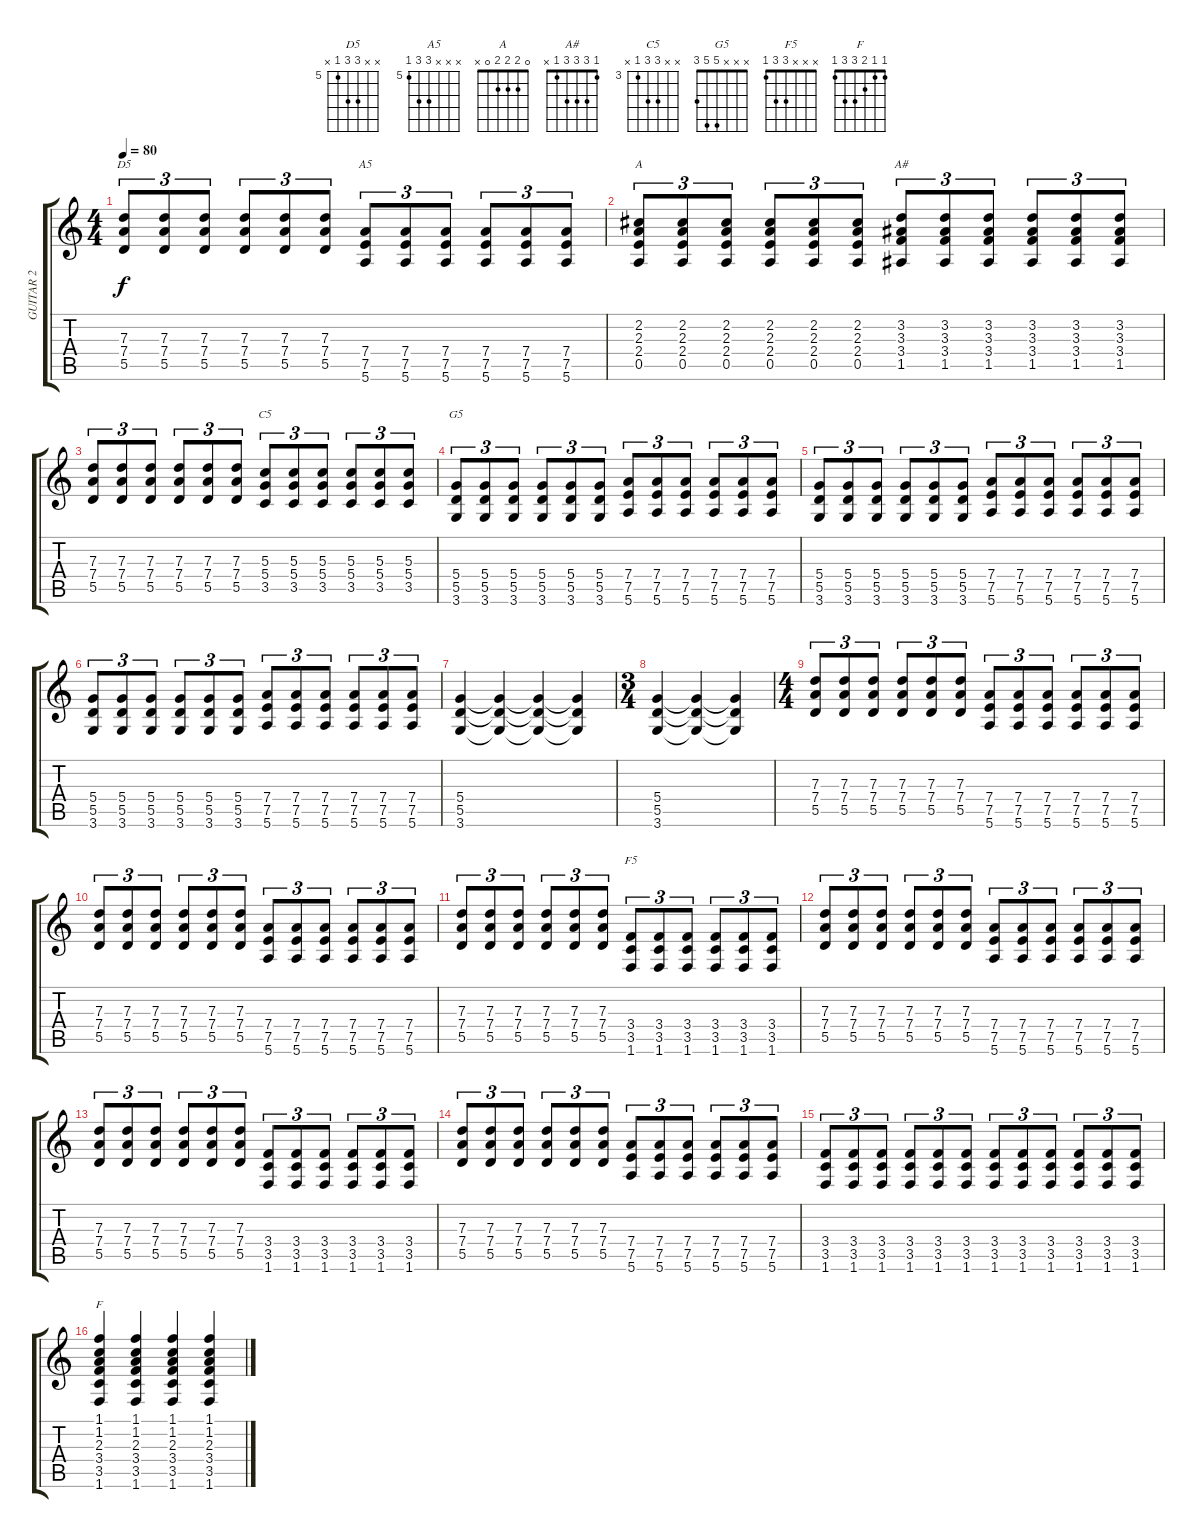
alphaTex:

\track ("GUITAR 2" "GUITAR 2") {instrument electricguitarmuted}
\staff {score tabs}
\tuning (E4 B3 G3 D3 A2 E2) {hide}
\chord ("D5" x x 7 7 5 x) {firstfret 5}
\chord ("A5" x x x 7 7 5) {firstfret 5}
\chord ("A" 0 2 2 2 0 x)
\chord ("A#" 1 3 3 3 1 x)
\chord ("C5" x x 5 5 3 x) {firstfret 3}
\chord ("G5" x x x 5 5 3)
\chord ("F5" x x x 3 3 1)
\chord ("F" 1 1 2 3 3 1)
\ts (4 4)
\tempo 80
\clef g2
\ks c
(7.3 7.4 5.5).8{tu (3 2) ch "D5" dy f} (7.3 7.4 5.5).8{tu (3 2)} (7.3 7.4 5.5).8{tu (3 2)} (7.3 7.4 5.5).8{tu (3 2)} (7.3 7.4 5.5).8{tu (3 2)} (7.3 7.4 5.5).8{tu (3 2)} (7.4 7.5 5.6).8{tu (3 2) ch "A5"} (7.4 7.5 5.6).8{tu (3 2)} (7.4 7.5 5.6).8{tu (3 2)} (7.4 7.5 5.6).8{tu (3 2)} (7.4 7.5 5.6).8{tu (3 2)} (7.4 7.5 5.6).8{tu (3 2)} |
(2.2 2.3 2.4 0.5).8{tu (3 2) ch "A"} (2.2 2.3 2.4 0.5).8{tu (3 2)} (2.2 2.3 2.4 0.5).8{tu (3 2)} (2.2 2.3 2.4 0.5).8{tu (3 2)} (2.2 2.3 2.4 0.5).8{tu (3 2)} (2.2 2.3 2.4 0.5).8{tu (3 2)} (3.2 3.3 3.4 1.5).8{tu (3 2) ch "A#"} (3.2 3.3 3.4 1.5).8{tu (3 2)} (3.2 3.3 3.4 1.5).8{tu (3 2)} (3.2 3.3 3.4 1.5).8{tu (3 2)} (3.2 3.3 3.4 1.5).8{tu (3 2)} (3.2 3.3 3.4 1.5).8{tu (3 2)} |
(7.3 7.4 5.5).8{tu (3 2)} (7.3 7.4 5.5).8{tu (3 2)} (7.3 7.4 5.5).8{tu (3 2)} (7.3 7.4 5.5).8{tu (3 2)} (7.3 7.4 5.5).8{tu (3 2)} (7.3 7.4 5.5).8{tu (3 2)} (5.3 5.4 3.5).8{tu (3 2) ch "C5"} (5.3 5.4 3.5).8{tu (3 2)} (5.3 5.4 3.5).8{tu (3 2)} (5.3 5.4 3.5).8{tu (3 2)} (5.3 5.4 3.5).8{tu (3 2)} (5.3 5.4 3.5).8{tu (3 2)} |
(5.4 5.5 3.6).8{tu (3 2) ch "G5"} (5.4 5.5 3.6).8{tu (3 2)} (5.4 5.5 3.6).8{tu (3 2)} (5.4 5.5 3.6).8{tu (3 2)} (5.4 5.5 3.6).8{tu (3 2)} (5.4 5.5 3.6).8{tu (3 2)} (7.4 7.5 5.6).8{tu (3 2)} (7.4 7.5 5.6).8{tu (3 2)} (7.4 7.5 5.6).8{tu (3 2)} (7.4 7.5 5.6).8{tu (3 2)} (7.4 7.5 5.6).8{tu (3 2)} (7.4 7.5 5.6).8{tu (3 2)} |
(5.4 5.5 3.6).8{tu (3 2)} (5.4 5.5 3.6).8{tu (3 2)} (5.4 5.5 3.6).8{tu (3 2)} (5.4 5.5 3.6).8{tu (3 2)} (5.4 5.5 3.6).8{tu (3 2)} (5.4 5.5 3.6).8{tu (3 2)} (7.4 7.5 5.6).8{tu (3 2)} (7.4 7.5 5.6).8{tu (3 2)} (7.4 7.5 5.6).8{tu (3 2)} (7.4 7.5 5.6).8{tu (3 2)} (7.4 7.5 5.6).8{tu (3 2)} (7.4 7.5 5.6).8{tu (3 2)} |
(5.4 5.5 3.6).8{tu (3 2)} (5.4 5.5 3.6).8{tu (3 2)} (5.4 5.5 3.6).8{tu (3 2)} (5.4 5.5 3.6).8{tu (3 2)} (5.4 5.5 3.6).8{tu (3 2)} (5.4 5.5 3.6).8{tu (3 2)} (7.4 7.5 5.6).8{tu (3 2)} (7.4 7.5 5.6).8{tu (3 2)} (7.4 7.5 5.6).8{tu (3 2)} (7.4 7.5 5.6).8{tu (3 2)} (7.4 7.5 5.6).8{tu (3 2)} (7.4 7.5 5.6).8{tu (3 2)} |
(5.4 5.5 3.6).4 (5.4{t} 5.5{t} 3.6{t}).4 (5.4{t} 5.5{t} 3.6{t}).4 (5.4{t} 5.5{t} 3.6{t}).4 |
\ts (3 4)
(5.4 5.5 3.6).4 (5.4{t} 5.5{t} 3.6{t}).4 (5.4{t} 5.5{t} 3.6{t}).4 |
\ts (4 4)
(7.3 7.4 5.5).8{tu (3 2)} (7.3 7.4 5.5).8{tu (3 2)} (7.3 7.4 5.5).8{tu (3 2)} (7.3 7.4 5.5).8{tu (3 2)} (7.3 7.4 5.5).8{tu (3 2)} (7.3 7.4 5.5).8{tu (3 2)} (7.4 7.5 5.6).8{tu (3 2)} (7.4 7.5 5.6).8{tu (3 2)} (7.4 7.5 5.6).8{tu (3 2)} (7.4 7.5 5.6).8{tu (3 2)} (7.4 7.5 5.6).8{tu (3 2)} (7.4 7.5 5.6).8{tu (3 2)} |
(7.3 7.4 5.5).8{tu (3 2)} (7.3 7.4 5.5).8{tu (3 2)} (7.3 7.4 5.5).8{tu (3 2)} (7.3 7.4 5.5).8{tu (3 2)} (7.3 7.4 5.5).8{tu (3 2)} (7.3 7.4 5.5).8{tu (3 2)} (7.4 7.5 5.6).8{tu (3 2)} (7.4 7.5 5.6).8{tu (3 2)} (7.4 7.5 5.6).8{tu (3 2)} (7.4 7.5 5.6).8{tu (3 2)} (7.4 7.5 5.6).8{tu (3 2)} (7.4 7.5 5.6).8{tu (3 2)} |
(7.3 7.4 5.5).8{tu (3 2)} (7.3 7.4 5.5).8{tu (3 2)} (7.3 7.4 5.5).8{tu (3 2)} (7.3 7.4 5.5).8{tu (3 2)} (7.3 7.4 5.5).8{tu (3 2)} (7.3 7.4 5.5).8{tu (3 2)} (3.4 3.5 1.6).8{tu (3 2) ch "F5"} (3.4 3.5 1.6).8{tu (3 2)} (3.4 3.5 1.6).8{tu (3 2)} (3.4 3.5 1.6).8{tu (3 2)} (3.4 3.5 1.6).8{tu (3 2)} (3.4 3.5 1.6).8{tu (3 2)} |
(7.3 7.4 5.5).8{tu (3 2)} (7.3 7.4 5.5).8{tu (3 2)} (7.3 7.4 5.5).8{tu (3 2)} (7.3 7.4 5.5).8{tu (3 2)} (7.3 7.4 5.5).8{tu (3 2)} (7.3 7.4 5.5).8{tu (3 2)} (7.4 7.5 5.6).8{tu (3 2)} (7.4 7.5 5.6).8{tu (3 2)} (7.4 7.5 5.6).8{tu (3 2)} (7.4 7.5 5.6).8{tu (3 2)} (7.4 7.5 5.6).8{tu (3 2)} (7.4 7.5 5.6).8{tu (3 2)} |
(7.3 7.4 5.5).8{tu (3 2)} (7.3 7.4 5.5).8{tu (3 2)} (7.3 7.4 5.5).8{tu (3 2)} (7.3 7.4 5.5).8{tu (3 2)} (7.3 7.4 5.5).8{tu (3 2)} (7.3 7.4 5.5).8{tu (3 2)} (3.4 3.5 1.6).8{tu (3 2)} (3.4 3.5 1.6).8{tu (3 2)} (3.4 3.5 1.6).8{tu (3 2)} (3.4 3.5 1.6).8{tu (3 2)} (3.4 3.5 1.6).8{tu (3 2)} (3.4 3.5 1.6).8{tu (3 2)} |
(7.3 7.4 5.5).8{tu (3 2)} (7.3 7.4 5.5).8{tu (3 2)} (7.3 7.4 5.5).8{tu (3 2)} (7.3 7.4 5.5).8{tu (3 2)} (7.3 7.4 5.5).8{tu (3 2)} (7.3 7.4 5.5).8{tu (3 2)} (7.4 7.5 5.6).8{tu (3 2)} (7.4 7.5 5.6).8{tu (3 2)} (7.4 7.5 5.6).8{tu (3 2)} (7.4 7.5 5.6).8{tu (3 2)} (7.4 7.5 5.6).8{tu (3 2)} (7.4 7.5 5.6).8{tu (3 2)} |
(3.4 3.5 1.6).8{tu (3 2)} (3.4 3.5 1.6).8{tu (3 2)} (3.4 3.5 1.6).8{tu (3 2)} (3.4 3.5 1.6).8{tu (3 2)} (3.4 3.5 1.6).8{tu (3 2)} (3.4 3.5 1.6).8{tu (3 2)} (3.4 3.5 1.6).8{tu (3 2)} (3.4 3.5 1.6).8{tu (3 2)} (3.4 3.5 1.6).8{tu (3 2)} (3.4 3.5 1.6).8{tu (3 2)} (3.4 3.5 1.6).8{tu (3 2)} (3.4 3.5 1.6).8{tu (3 2)} |
(1.1 1.2 2.3 3.4 3.5 1.6).4{ch "F"} (1.1 1.2 2.3 3.4 3.5 1.6).4 (1.1 1.2 2.3 3.4 3.5 1.6).4 (1.1 1.2 2.3 3.4 3.5 1.6).4
